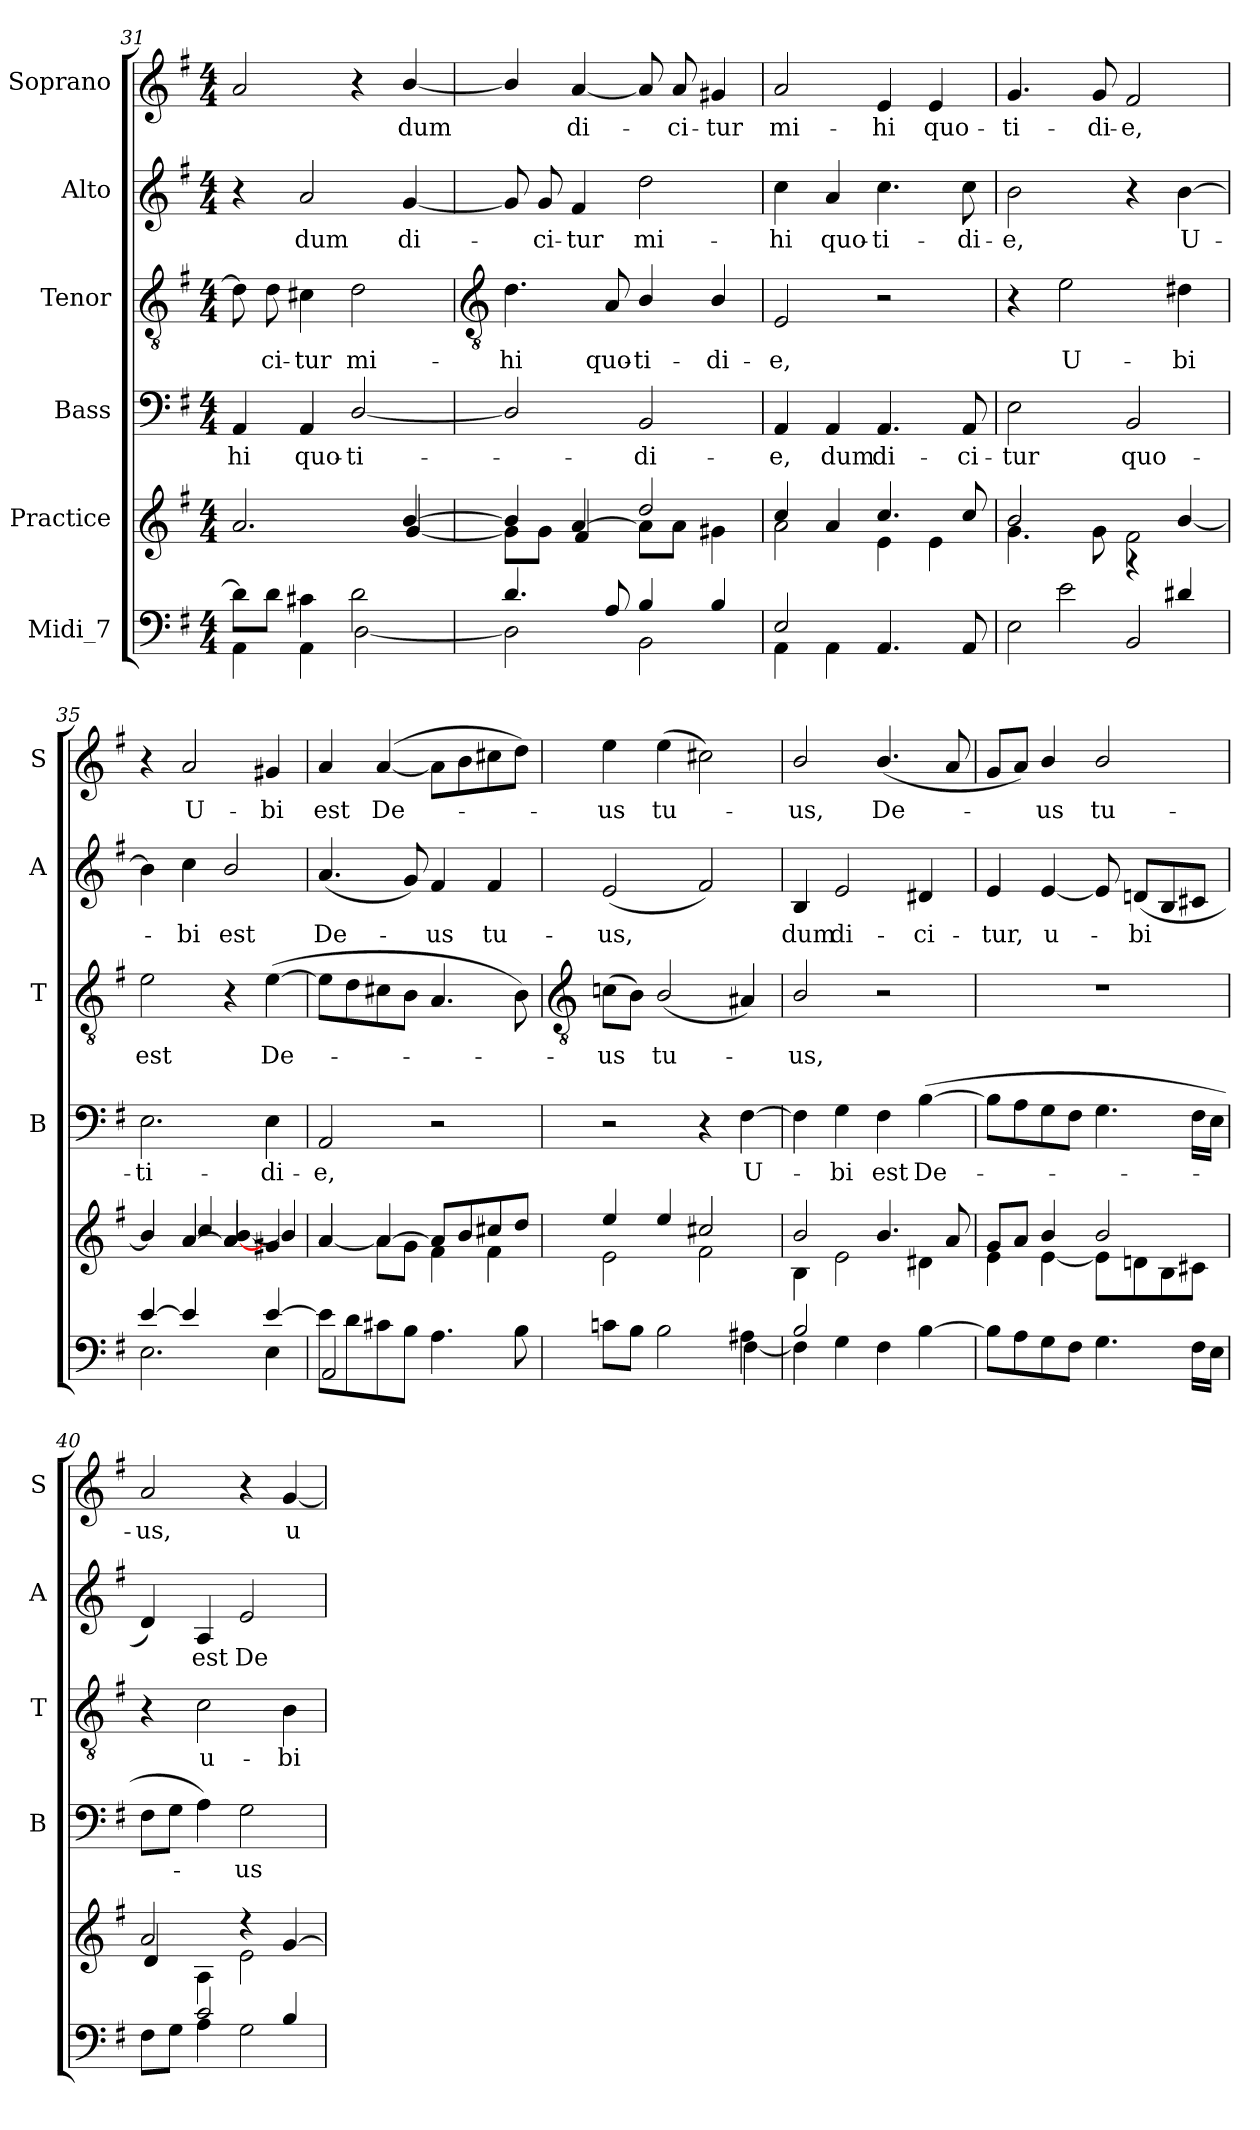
**kern	**kern	**kern	**text	**kern	**text	**kern	**text	**kern	**text
*part6	*part5	*part4	*part4	*part3	*part3	*part2	*part2	*part1	*part1
*staff6	*staff5	*staff4	*staff4	*staff3	*staff3	*staff2	*staff2	*staff1	*staff1
*I"Midi_7	*I"Practice	*I"Bass	*	*I"Tenor	*	*I"Alto	*	*I"Soprano	*
*	*	*I'B	*	*I'T	*	*I'A	*	*I'S	*
*clefF4	*clefG2	*clefF4	*	*clefGv2	*	*clefG2	*	*clefG2	*
*k[f#]	*k[f#]	*k[f#]	*	*k[f#]	*	*k[f#]	*	*k[f#]	*
*G:	*G:	*G:	*	*G:	*	*G:	*	*G:	*
*M4/4	*M4/4	*M4/4	*	*M4/4	*	*M4/4	*	*M4/4	*
=31	=31	=31	=31	=31	=31	=31	=31	=31	=31
*^	*^	*	*	*	*	*	*	*	*
!	!	!	!	!	!LO:LY:b	!	!	!	!	!	!
8d\L]	4AA\	2.a/	4ryy	4AA	-hi	8d]	.	4r	.	2a/	.
!	!	!	!	!	!	!	!LO:LY:b	!	!	!	!
8d\J	.	.	.	.	.	8d	ci-	.	.	.	.
!	!	!	!	!	!LO:LY:b	!	!LO:LY:b	!	!LO:LY:b	!	!
4c#X\	4AA\	.	2a\yy	4AA	quo-	4c#X	-tur	2a	dum	.	.
!	!	!	!	!	!LO:LY:b	!	!LO:LY:b	!	!	!	!
2d\	[2D\	.	.	[2D/	-ti-	2d	mi-	.	.	4r	.
!	!	!	!	!	!	!	!	!	!LO:LY:b	!	!LO:LY:b
.	.	[4b/	[4g/	.	.	.	.	[4g	di-	[4b/	dum
!!LO:LB:g=z
=32	=32	=32	=32	=32	=32	=32	=32	=32	=32	=32	=32
*	*	*	*	*	*	*clefGv2	*	*	*	*	*
!	!	!	!	!	!	!	!LO:LY:b	!	!	!	!
4.d/	2D\]	4b/]	8g\L]	2D/]	.	4.d	-hi	8g]	.	4b/]	.
!	!	!	!	!	!	!	!	!	!LO:LY:b	!	!
.	.	.	8g\J	.	.	.	.	8g	ci-	.	.
!	!	!	!	!	!	!	!	!	!LO:LY:b	!	!LO:LY:b
.	.	[4a/	4f#/	.	.	.	.	4f#	-tur	[4a	di-
!	!	!	!	!	!	!	!LO:LY:b	!	!	!	!
8A/	.	.	.	.	.	8A	quo-	.	.	.	.
!	!	!	!	!	!LO:LY:b	!	!LO:LY:b	!	!LO:LY:b	!	!
4B/	2BB\	8a\L]	2dd/	2BB	di-	4B/	-ti-	2dd	mi-	8a]	.
!	!	!	!	!	!	!	!	!	!	!	!LO:LY:b
.	.	8a\J	.	.	.	.	.	.	.	8a	ci-
!	!	!	!	!	!	!	!LO:LY:b	!	!	!	!LO:LY:b
4B/	.	4g#X\	.	.	.	4B/	-di-	.	.	4g#X	-tur
=33	=33	=33	=33	=33	=33	=33	=33	=33	=33	=33	=33
!	!	!	!	!	!LO:LY:b	!	!LO:LY:b	!	!LO:LY:b	!	!LO:LY:b
2E/	4AA\	2a\	4cc/	4AA	-e,	2E	-e,	4cc	-hi	2a	mi-
!	!	!	!	!	!LO:LY:b	!	!	!	!LO:LY:b	!	!
.	4AA\	.	4a/	4AA	dum	.	.	4a	quo-	.	.
!	!	!	!	!	!LO:LY:b	!	!	!	!LO:LY:b	!	!LO:LY:b
2ryy	4.AA/	4e\	4.cc/	4.AA	di-	2r	.	4.cc	-ti-	4e	-hi
!	!	!	!	!	!	!	!	!	!	!	!LO:LY:b
.	.	4e\	.	.	.	.	.	.	.	4e	quo-
!	!	!	!	!	!LO:LY:b	!	!	!	!LO:LY:b	!	!
.	8AA/	.	8cc/	8AA	-ci-	.	.	8cc	-di-	.	.
=34	=34	=34	=34	=34	=34	=34	=34	=34	=34	=34	=34
!	!	!	!	!	!LO:LY:b	!	!	!	!LO:LY:b	!	!LO:LY:b
4ryy	2E\	4.g\	2b/	2E	-tur	4r	.	2b	-e,	4.g	-ti-
!	!	!	!	!	!	!	!LO:LY:b	!	!	!	!
2e\	.	.	.	.	.	2e	U-	.	.	.	.
!	!	!	!	!	!	!	!	!	!	!	!LO:LY:b
.	.	8g\	.	.	.	.	.	.	.	8g	-di-
!	!	!	!	!	!LO:LY:b	!	!	!	!	!	!LO:LY:b
.	2BB/	2f#\	4r	2BB	quo-	.	.	4r	.	2f#	-e,
!	!	!	!	!	!	!	!LO:LY:b	!	!LO:LY:b	!	!
4d#X/	.	.	[4b/	.	.	4d#X	-bi	[4b	U-	.	.
=35	=35	=35	=35	=35	=35	=35	=35	=35	=35	=35	=35
!	!	!	!	!	!LO:LY:b	!	!LO:LY:b	!	!	!	!
[4e/	2.E\	4ryy	4b/]	2.E	-ti-	2e	est	4b]	.	4r	.
!	!	!	!	!	!	!	!	!	!LO:LY:b	!	!LO:LY:b
4e/]	.	[4a/	4cc/	.	.	.	.	4cc	bi	2a	U-
!	!	!	!	!	!	!	!	!	!LO:LY:b	!	!
4ryy	.	4a/]	[4a/ [4b/	.	.	4r	.	2b/	est	.	.
!	!	!	!	!	!LO:LY:b	!	!LO:LY:b	!	!	!	!LO:LY:b
[4e/	4E\	4g#X/	4b/]	4E	-di-	(<[4e	De-	.	.	4g#X	-bi
=36	=36	=36	=36	=36	=36	=36	=36	=36	=36	=36	=36
!	!	!	!	!	!LO:LY:b	!	!	!	!LO:LY:b	!	!LO:LY:b
8e\L]	2AA/	4a/	[4a/	2AA	-e,	8eL]	.	(<4.a	De-	4a	est
8d\	.	.	.	.	.	8d	.	.	.	.	.
!	!	!	!	!	!	!	!	!	!	!	!LO:LY:b
8c#X\	.	[4a/	8a\L]	.	.	8c#X	.	.	.	(>[4a	De-
8B\J	.	.	8g\J	.	.	8BJ	.	8g)	.	.	.
!	!	!	!	!	!	!	!	!	!LO:LY:b	!	!
4.A\	2ryy	8a/L]	4f#\	2r	.	4.A	.	4f#	us	8aL]	.
.	.	8b/	.	.	.	.	.	.	.	8b	.
!	!	!	!	!	!	!	!	!	!LO:LY:b	!	!
.	.	8cc#X/	4f#\	.	.	.	.	4f#	tu-	8cc#X	.
8B\	.	8dd/J	.	.	.	8B)	.	.	.	8ddJ)	.
!!LO:LB:g=z
=37	=37	=37	=37	=37	=37	=37	=37	=37	=37	=37	=37
*	*	*	*	*	*	*clefGv2	*	*	*	*	*
!	!	!	!	!	!	!	!LO:LY:b	!	!LO:LY:b	!	!LO:LY:b
8cn\L	2ryy	4ee/	2e\	2r	.	(>8cnL	us	(<2e	-us,	4ee	us
8B\J	.	.	.	.	.	8BJ)	.	.	.	.	.
!	!	!	!	!	!	!	!LO:LY:b	!	!	!	!LO:LY:b
2B\	.	4ee/	.	.	.	(<2B/	tu-	.	.	(>4ee	tu-
.	4ryy	2cc#X/	2f#\	4r	.	.	.	2f#)	.	2cc#X)	.
!	!	!	!	!	!LO:LY:b	!	!	!	!	!	!
4A#X\	[4F#\	.	.	[4F#	U-	4A#X)	.	.	.	.	.
=38	=38	=38	=38	=38	=38	=38	=38	=38	=38	=38	=38
!	!	!	!	!	!	!	!LO:LY:b	!	!LO:LY:b	!	!LO:LY:b
2B/	4F#\]	2b/	4B\	4F#]	.	2B/	us,	4B	dum	2b/	us,
!	!	!	!	!	!LO:LY:b	!	!	!	!LO:LY:b	!	!
.	4G\	.	2e\	4G	bi	.	.	2e	di-	.	.
!	!	!	!	!	!LO:LY:b	!	!	!	!	!	!LO:LY:b
2ryy	4F#\	4.b/	.	4F#	est	2r	.	.	.	(<4.b/	De-
!	!	!	!	!	!LO:LY:b	!	!	!	!LO:LY:b	!	!
.	[4B\	.	4d#X\	(>[4B	De-	.	.	4d#X	-ci-	.	.
.	.	8a/	.	.	.	.	.	.	.	8a	.
=39	=39	=39	=39	=39	=39	=39	=39	=39	=39	=39	=39
!	!	!	!	!	!	!	!	!	!LO:LY:b	!	!
1ryy	8B\L]	8g/L	4e\	8BL]	.	1r	.	4e	-tur,	8gL	.
.	8A\	8a/J	.	8A	.	.	.	.	.	8aJ)	.
!	!	!	!	!	!	!	!	!	!LO:LY:b	!	!LO:LY:b
.	8G\	4b/	[4e\	8G	.	.	.	[4e	u-	4b/	us
.	8F#\J	.	.	8F#J	.	.	.	.	.	.	.
!	!	!	!	!	!	!	!	!	!	!	!LO:LY:b
.	4.G\	2b/	8e\L]	4.G	.	.	.	8e]	.	2b/	tu-
!	!	!	!	!	!	!	!	!	!LO:LY:b	!	!
.	.	.	8dn\	.	.	.	.	(<8dnL	bi	.	.
.	.	.	8B\	.	.	.	.	8B	.	.	.
.	16F#\LL	.	8c#X\J	16F#LL	.	.	.	8c#XJ	.	.	.
.	16E\JJ	.	.	16EJJ	.	.	.	.	.	.	.
=40	=40	=40	=40	=40	=40	=40	=40	=40	=40	=40	=40
!	!	!	!	!	!	!	!	!	!	!	!LO:LY:b
4ryy	8F#\L	2a/	4d/	8F#L	.	4r	.	4d/)	.	2a	-us,
.	8G\J	.	.	8GJ	.	.	.	.	.	.	.
!	!	!	!	!	!	!	!LO:LY:b	!	!LO:LY:b	!	!
2c/	4A\	.	4A\	4A)	.	2c	u-	4A	est	.	.
!	!	!	!	!	!LO:LY:b	!	!	!	!LO:LY:b	!	!
.	2G\	4r	2e\	2G	us	.	.	2e	De-	4r	.
!	!	!	!	!	!	!	!LO:LY:b	!	!	!	!LO:LY:b
4B/	.	[4g/	.	.	.	4B	-bi	.	.	[4g	u-
*v	*v	*	*	*	*	*	*	*	*	*	*
*	*v	*v	*	*	*	*	*	*	*	*
=	=	=	=	=	=	=	=	=	=
*-	*-	*-	*-	*-	*-	*-	*-	*-	*-
